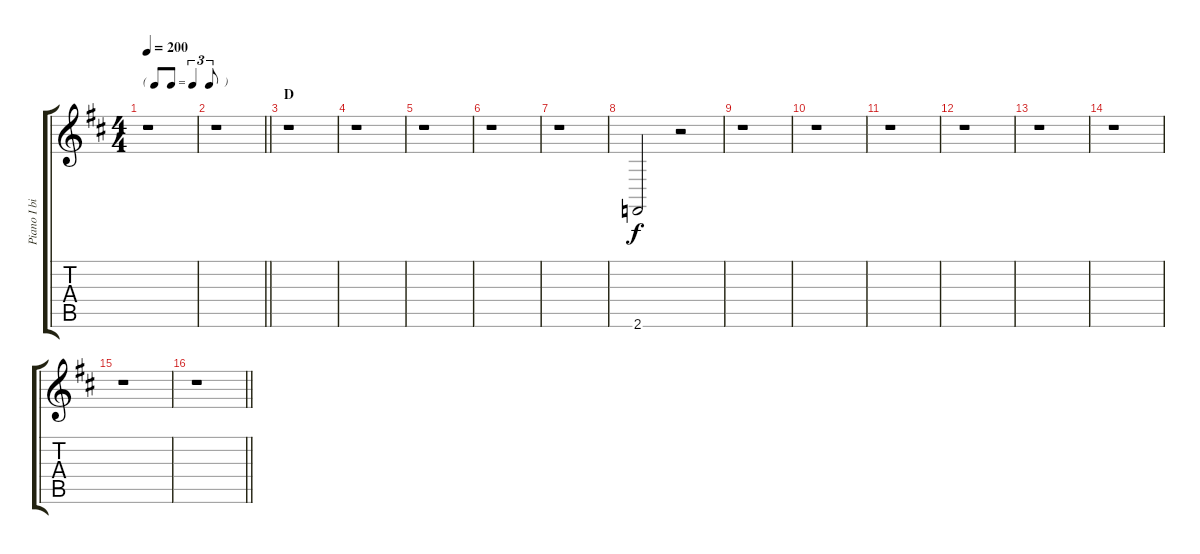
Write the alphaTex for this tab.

\track ("Piano I bis" "Piano I bi") {instrument brightacousticpiano}
\staff {score tabs}
\tuning (Eb4 Bb3 Gb3 Db3 Ab2 Eb2) {hide}
\ts (4 4)
\tf triplet8th
\tempo 200
\clef g2
\ks d
r.1{dy f} |
\barLineRight lightlight
r.1 |
\section ("" "D")
r.1 |
r.1 |
r.1 |
r.1 |
r.1 |
2.6.2 r.2 |
r.1 |
r.1 |
r.1 |
r.1 |
r.1 |
r.1 |
r.1 |
\barLineRight lightlight
r.1
